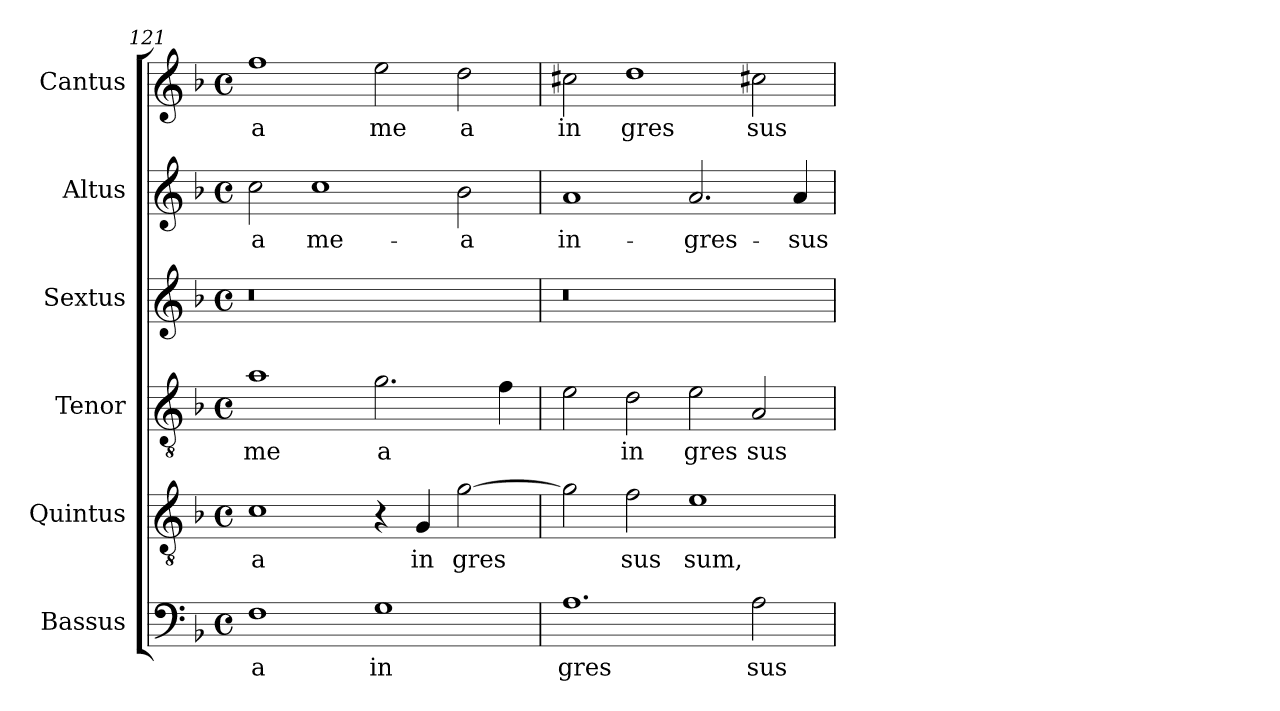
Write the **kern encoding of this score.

**kern	**text	**kern	**text	**kern	**text	**kern	**kern	**text	**kern	**text
*part6	*part6	*part5	*part5	*part4	*part4	*part3	*part2	*part2	*part1	*part1
*staff6	*staff6	*staff5	*staff5	*staff4	*staff4	*staff3	*staff2	*staff2	*staff1	*staff1
*I"Bassus	*	*I"Quintus	*	*I"Tenor	*	*I"Sextus	*I"Altus	*	*I"Cantus	*
*clefF4	*	*clefGv2	*	*clefGv2	*	*clefG2	*clefG2	*	*clefG2	*
*k[b-]	*	*k[b-]	*	*k[b-]	*	*k[b-]	*k[b-]	*	*k[b-]	*
*F:	*	*F:	*	*F:	*	*F:	*F:	*	*F:	*
*M4/4	*	*M4/4	*	*M4/4	*	*M4/4	*M4/4	*	*M4/4	*
*met(c)	*	*met(c)	*	*met(c)	*	*met(c)	*met(c)	*	*met(c)	*
=121	=121	=121	=121	=121	=121	=121	=121	=121	=121	=121
!	!LO:LY:b:cj	!	!LO:LY:b:cj	!	!LO:LY:b:cj	!	!	!LO:LY:b:cj	!	!LO:LY:b:cj
1F	a	1c	a	1a	me	0r	2cc\	-a	1ff	a
!	!	!	!	!	!	!	!	!LO:LY:b:cj	!	!
.	.	.	.	.	.	.	1cc	me-	.	.
!	!LO:LY:b:cj	!	!	!	!LO:LY:b:cj	!	!	!	!	!LO:LY:b:cj
1G	in	4r	.	2.g\	a	.	.	.	2ee\	me
!	!	!	!LO:LY:b:cj	!	!	!	!	!	!	!
.	.	4G/	in	.	.	.	.	.	.	.
!	!	!	!LO:LY:b	!	!	!	!	!LO:LY:b:cj	!	!LO:LY:b:cj
.	.	[>2g\	gres	.	.	.	2b-\	-a	2dd\	a
.	.	.	.	4f\	.	.	.	.	.	.
=122	=122	=122	=122	=122	=122	=122	=122	=122	=122	=122
!	!LO:LY:b:cj	!	!	!	!	!	!	!LO:LY:b:cj	!	!LO:LY:b:cj
1.A	gres	2g\]	.	2e\	.	0r	1a	in-	2cc#X\	in
!	!	!	!LO:LY:b:cj	!	!LO:LY:b:cj	!	!	!	!	!LO:LY:b:cj
.	.	2f\	sus	2d\	in	.	.	.	1dd	gres
!	!	!	!LO:LY:b:cj	!	!LO:LY:b:cj	!	!	!LO:LY:b:cj	!	!
.	.	1e	sum,	2e\	gres	.	2.a/	-gres-	.	.
!	!LO:LY:b:cj	!	!	!	!LO:LY:b:cj	!	!	!	!	!LO:LY:b:cj
2A\	sus	.	.	2A/	sus	.	.	.	2cc#X\	sus
!	!	!	!	!	!	!	!	!LO:LY:b:cj	!	!
.	.	.	.	.	.	.	4a/	-sus	.	.
=	=	=	=	=	=	=	=	=	=	=
*-	*-	*-	*-	*-	*-	*-	*-	*-	*-	*-
